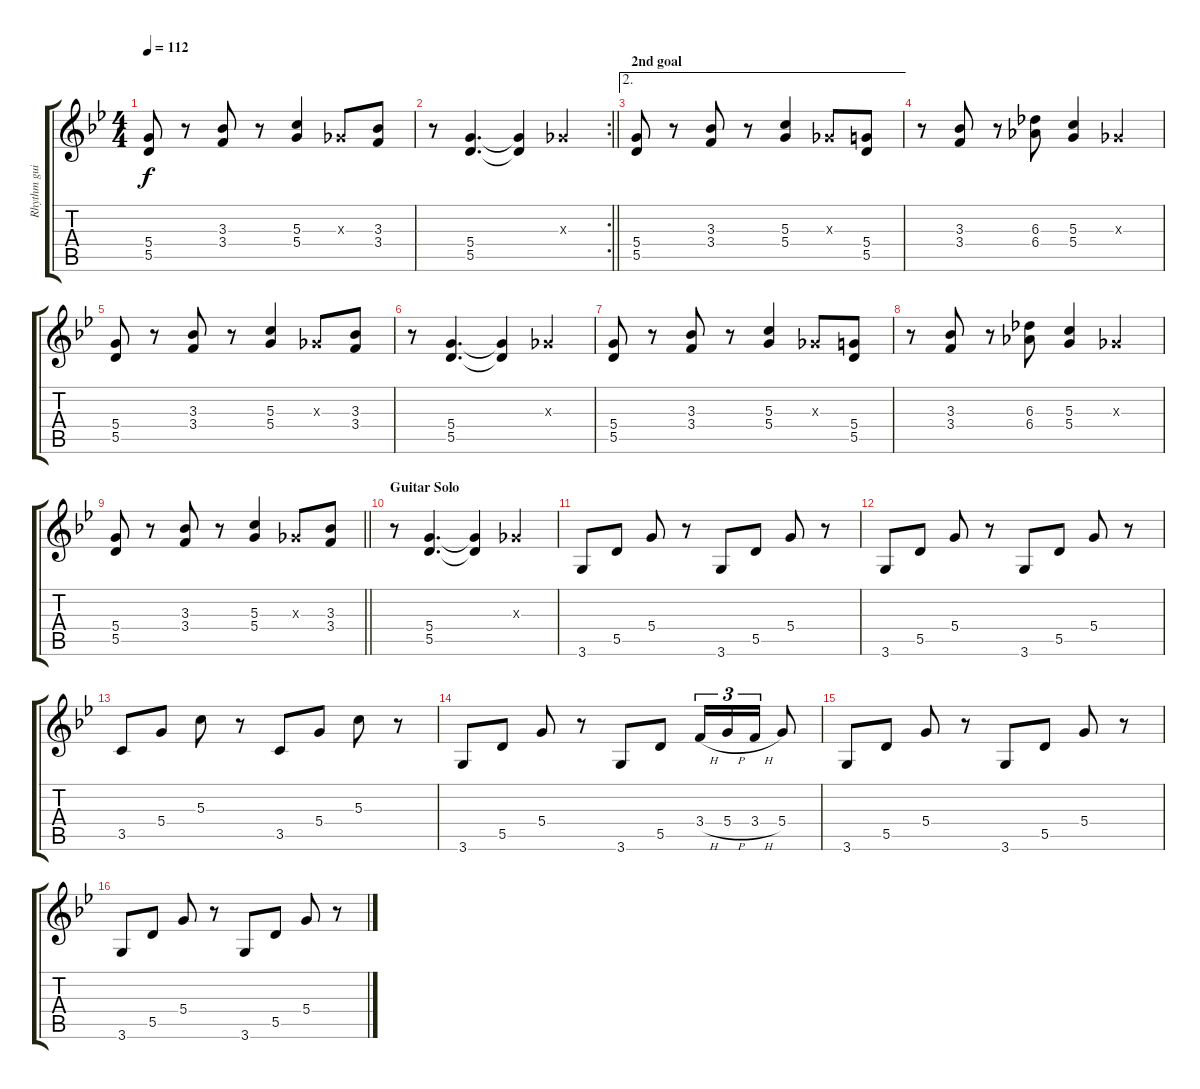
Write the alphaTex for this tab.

\track ("Rhythm guitar" "Rhythm gui") {instrument distortionguitar}
\staff {score tabs}
\tuning (E4 B3 G3 D3 A2 E2) {hide}
\ts (4 4)
\tempo 112
\clef g2
\ks bb
(5.4 5.5).8{dy f} r.8 (3.3 3.4).8 r.8 (5.3 5.4).4 -1.3{x}.8 (3.3 3.4).8 |
\rc 2
\barLineRight lightlight
r.8 (5.4 5.5).4{d} (5.4{t} 5.5{t}).4 -1.3{x}.4 |
\ae 2
\section ("" "2nd goal")
(5.4 5.5).8 r.8 (3.3 3.4).8 r.8 (5.3 5.4).4 -1.3{x}.8 (5.4 5.5).8 |
r.8 (3.3 3.4).8 r.8 (6.3 6.4).8 (5.3 5.4).4 -1.3{x}.4 |
(5.4 5.5).8 r.8 (3.3 3.4).8 r.8 (5.3 5.4).4 -1.3{x}.8 (3.3 3.4).8 |
r.8 (5.4 5.5).4{d} (5.4{t} 5.5{t}).4 -1.3{x}.4 |
(5.4 5.5).8 r.8 (3.3 3.4).8 r.8 (5.3 5.4).4 -1.3{x}.8 (5.4 5.5).8 |
r.8 (3.3 3.4).8 r.8 (6.3 6.4).8 (5.3 5.4).4 -1.3{x}.4 |
\barLineRight lightlight
(5.4 5.5).8 r.8 (3.3 3.4).8 r.8 (5.3 5.4).4 -1.3{x}.8 (3.3 3.4).8 |
\section ("" "Guitar Solo")
r.8 (5.4 5.5).4{d} (5.4{t} 5.5{t}).4 -1.3{x}.4 |
3.6.8 5.5.8 5.4.8 r.8 3.6.8 5.5.8 5.4.8 r.8 |
3.6.8 5.5.8 5.4.8 r.8 3.6.8 5.5.8 5.4.8 r.8 |
3.5.8 5.4.8 5.3.8 r.8 3.5.8 5.4.8 5.3.8 r.8 |
3.6.8 5.5.8 5.4.8 r.8 3.6.8 5.5.8 3.4{h}.16{tu (3 2)} 5.4{h}.16{tu (3 2)} 3.4{h}.16{tu (3 2)} 5.4.8 |
3.6.8 5.5.8 5.4.8 r.8 3.6.8 5.5.8 5.4.8 r.8 |
3.6.8 5.5.8 5.4.8 r.8 3.6.8 5.5.8 5.4.8 r.8
